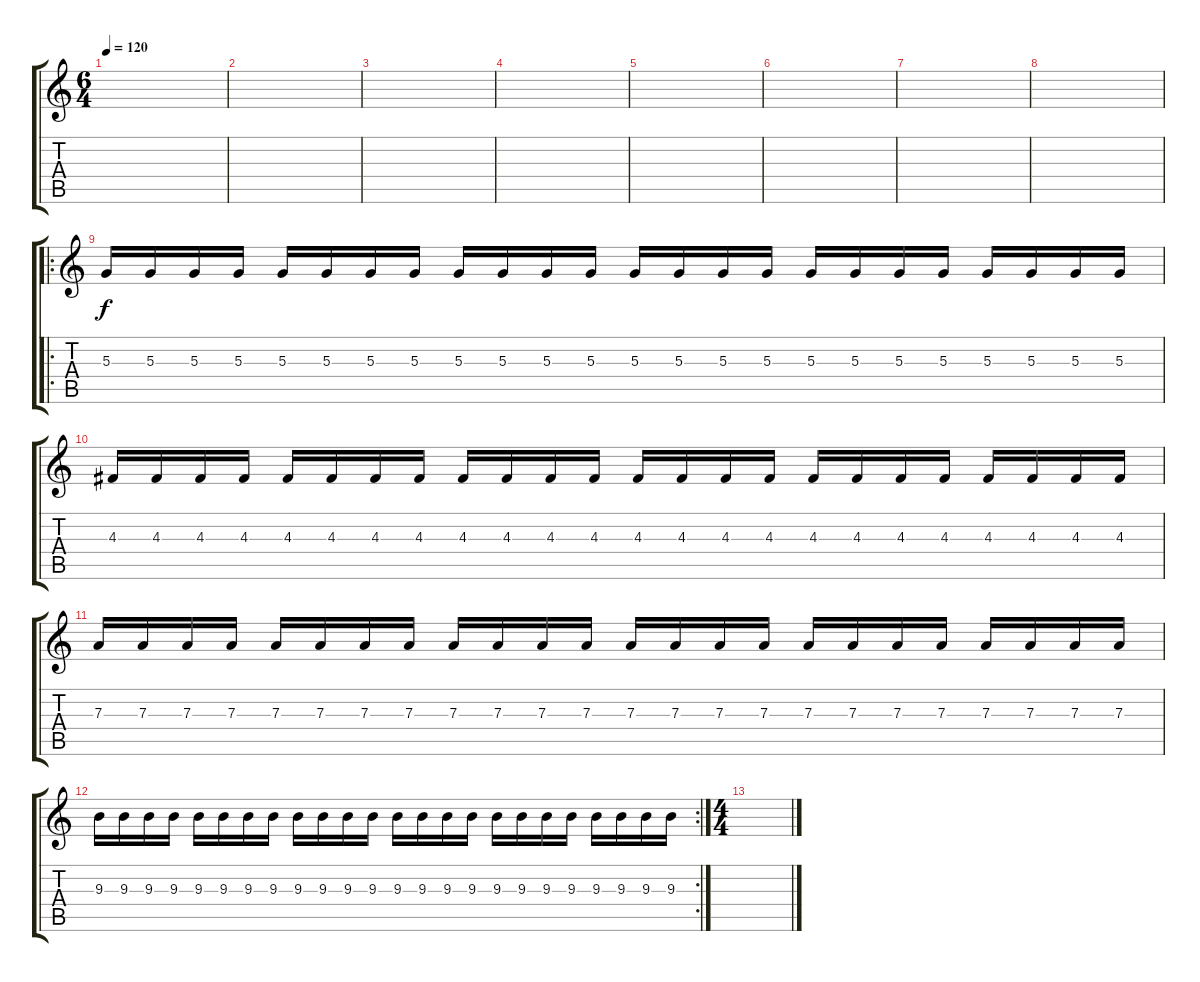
\track "" {instrument electricguitarclean}
\staff {score tabs}
\tuning (B3 Gb3 D3 A2 E2 B1) {hide}
\ts (6 4)
\tempo 120
\clef g2
\ks c
|
|
|
|
|
|
|
|
\ro
5.3.16 5.3.16 5.3.16 5.3.16 5.3.16 5.3.16 5.3.16 5.3.16 5.3.16 5.3.16 5.3.16 5.3.16 5.3.16 5.3.16 5.3.16 5.3.16 5.3.16 5.3.16 5.3.16 5.3.16 5.3.16 5.3.16 5.3.16 5.3.16 |
4.3.16 4.3.16 4.3.16 4.3.16 4.3.16 4.3.16 4.3.16 4.3.16 4.3.16 4.3.16 4.3.16 4.3.16 4.3.16 4.3.16 4.3.16 4.3.16 4.3.16 4.3.16 4.3.16 4.3.16 4.3.16 4.3.16 4.3.16 4.3.16 |
7.3.16 7.3.16 7.3.16 7.3.16 7.3.16 7.3.16 7.3.16 7.3.16 7.3.16 7.3.16 7.3.16 7.3.16 7.3.16 7.3.16 7.3.16 7.3.16 7.3.16 7.3.16 7.3.16 7.3.16 7.3.16 7.3.16 7.3.16 7.3.16 |
\rc 2
9.3.16 9.3.16 9.3.16 9.3.16 9.3.16 9.3.16 9.3.16 9.3.16 9.3.16 9.3.16 9.3.16 9.3.16 9.3.16 9.3.16 9.3.16 9.3.16 9.3.16 9.3.16 9.3.16 9.3.16 9.3.16 9.3.16 9.3.16 9.3.16 |
\ts (4 4)
